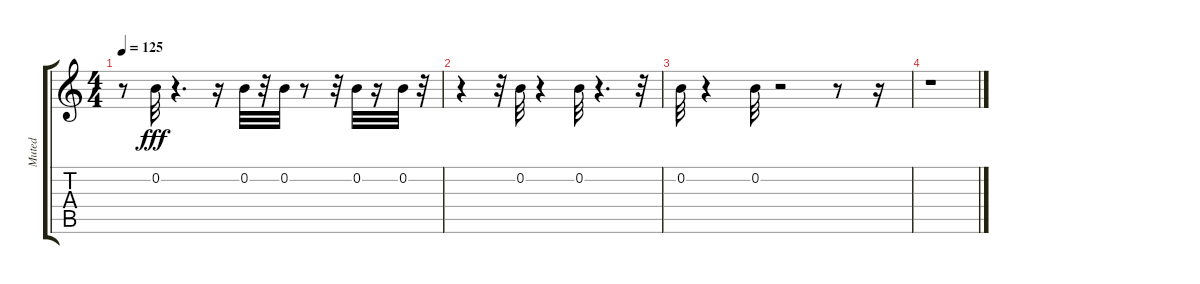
\track ("Muted" "Muted") {instrument electricguitarmuted}
\staff {score tabs}
\tuning (E4 B3 G3 D3 A2 E2) {hide}
\ts (4 4)
\tempo 125
\clef g2
\ks c
r.8{dy fff} 0.2.32 r.4{d} r.16 0.2.32 r.32 0.2.32 r.8 r.32 0.2.32 r.16 0.2.32 r.32 |
r.4 r.32 0.2.32 r.4 0.2.32 r.4{d} r.32 |
0.2.32 r.4 0.2.32 r.2 r.8 r.16 |
r.1
